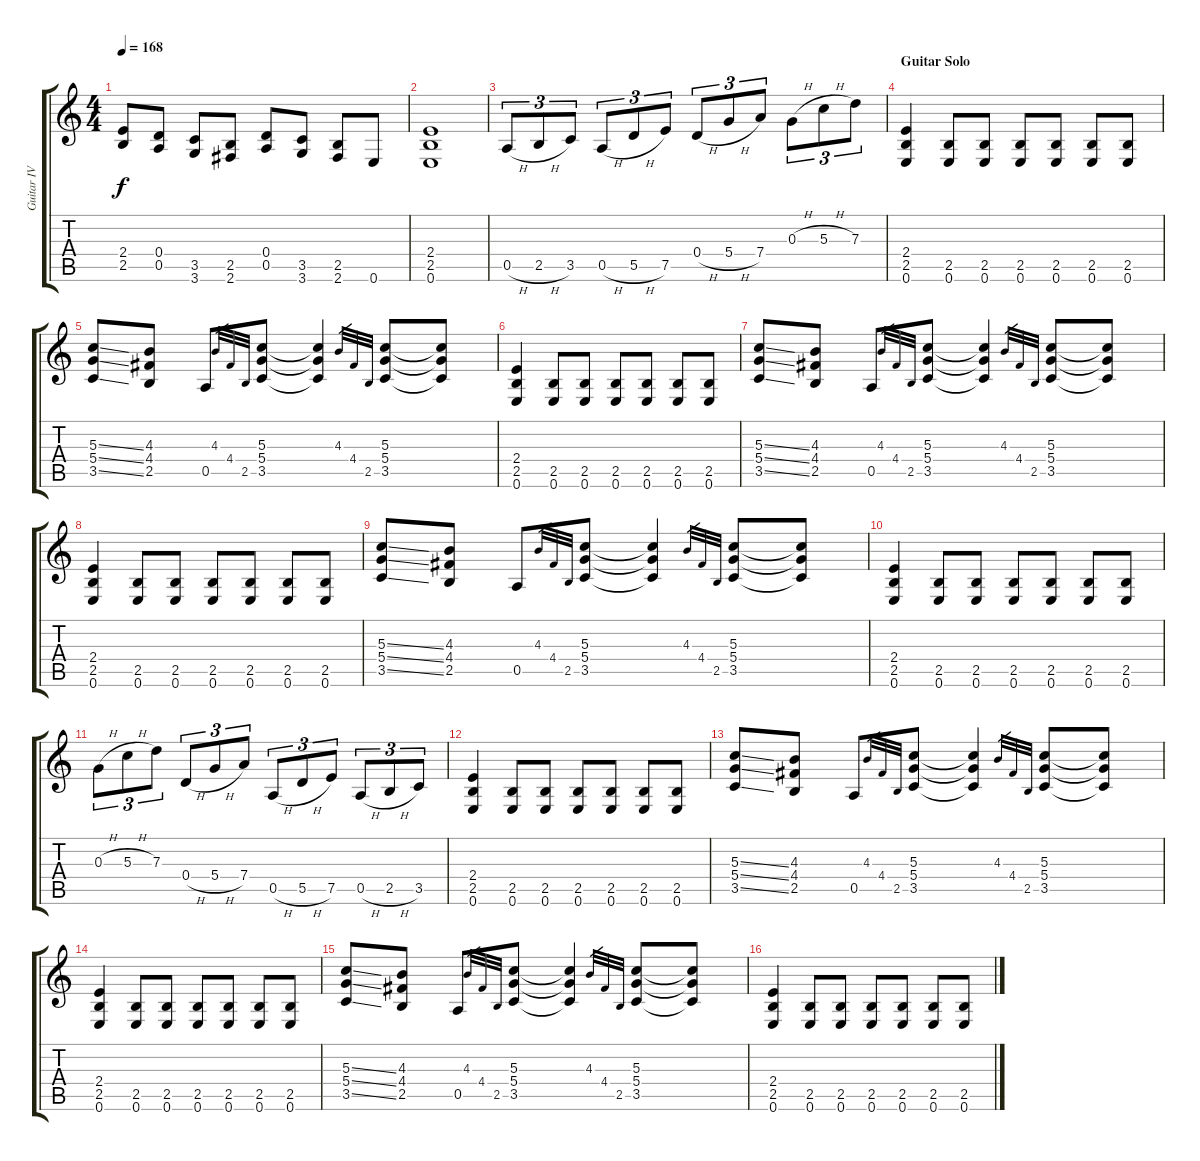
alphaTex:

\track ("Guitar IV Over/Dist" "Guitar IV ") {instrument distortionguitar}
\staff {score tabs}
\tuning (E4 B3 G3 D3 A2 E2) {hide}
\ts (4 4)
\tempo 168
\clef g2
\ks c
(2.4 2.5).8{dy f} (0.4 0.5).8 (3.5 3.6).8 (2.5 2.6).8 (0.4 0.5).8 (3.5 3.6).8 (2.5 2.6).8 0.6.8 |
(2.4 2.5 0.6).1 |
0.5{h}.8{tu (3 2)} 2.5{h}.8{tu (3 2)} 3.5.8{tu (3 2)} 0.5{h}.8{tu (3 2)} 5.5{h}.8{tu (3 2)} 7.5.8{tu (3 2)} 0.4{h}.8{tu (3 2)} 5.4{h}.8{tu (3 2)} 7.4.8{tu (3 2)} 0.3{h}.8{tu (3 2)} 5.3{h}.8{tu (3 2)} 7.3.8{tu (3 2)} |
\section ("" "Guitar Solo")
(2.4 2.5 0.6).4 (2.5 0.6).8 (2.5 0.6).8 (2.5 0.6).8 (2.5 0.6).8 (2.5 0.6).8 (2.5 0.6).8 |
(5.3{ss} 5.4{ss} 3.5{ss}).8 (4.3 4.4 2.5).8 0.5.8 4.3.32{gr} 4.4.32{gr} 2.5.32{gr} (5.3 5.4 3.5).8 (5.3{t} 5.4{t} 3.5{t}).4 4.3.32{gr} 4.4.32{gr} 2.5.32{gr} (5.3 5.4 3.5).8 (5.3{t} 5.4{t} 3.5{t}).8 |
(2.4 2.5 0.6).4 (2.5 0.6).8 (2.5 0.6).8 (2.5 0.6).8 (2.5 0.6).8 (2.5 0.6).8 (2.5 0.6).8 |
(5.3{ss} 5.4{ss} 3.5{ss}).8 (4.3 4.4 2.5).8 0.5.8 4.3.32{gr} 4.4.32{gr} 2.5.32{gr} (5.3 5.4 3.5).8 (5.3{t} 5.4{t} 3.5{t}).4 4.3.32{gr} 4.4.32{gr} 2.5.32{gr} (5.3 5.4 3.5).8 (5.3{t} 5.4{t} 3.5{t}).8 |
(2.4 2.5 0.6).4 (2.5 0.6).8 (2.5 0.6).8 (2.5 0.6).8 (2.5 0.6).8 (2.5 0.6).8 (2.5 0.6).8 |
(5.3{ss} 5.4{ss} 3.5{ss}).8 (4.3 4.4 2.5).8 0.5.8 4.3.32{gr} 4.4.32{gr} 2.5.32{gr} (5.3 5.4 3.5).8 (5.3{t} 5.4{t} 3.5{t}).4 4.3.32{gr} 4.4.32{gr} 2.5.32{gr} (5.3 5.4 3.5).8 (5.3{t} 5.4{t} 3.5{t}).8 |
(2.4 2.5 0.6).4 (2.5 0.6).8 (2.5 0.6).8 (2.5 0.6).8 (2.5 0.6).8 (2.5 0.6).8 (2.5 0.6).8 |
0.3{h}.8{tu (3 2)} 5.3{h}.8{tu (3 2)} 7.3.8{tu (3 2)} 0.4{h}.8{tu (3 2)} 5.4{h}.8{tu (3 2)} 7.4.8{tu (3 2)} 0.5{h}.8{tu (3 2)} 5.5{h}.8{tu (3 2)} 7.5.8{tu (3 2)} 0.5{h}.8{tu (3 2)} 2.5{h}.8{tu (3 2)} 3.5.8{tu (3 2)} |
(2.4 2.5 0.6).4 (2.5 0.6).8 (2.5 0.6).8 (2.5 0.6).8 (2.5 0.6).8 (2.5 0.6).8 (2.5 0.6).8 |
(5.3{ss} 5.4{ss} 3.5{ss}).8 (4.3 4.4 2.5).8 0.5.8 4.3.32{gr} 4.4.32{gr} 2.5.32{gr} (5.3 5.4 3.5).8 (5.3{t} 5.4{t} 3.5{t}).4 4.3.32{gr} 4.4.32{gr} 2.5.32{gr} (5.3 5.4 3.5).8 (5.3{t} 5.4{t} 3.5{t}).8 |
(2.4 2.5 0.6).4 (2.5 0.6).8 (2.5 0.6).8 (2.5 0.6).8 (2.5 0.6).8 (2.5 0.6).8 (2.5 0.6).8 |
(5.3{ss} 5.4{ss} 3.5{ss}).8 (4.3 4.4 2.5).8 0.5.8 4.3.32{gr} 4.4.32{gr} 2.5.32{gr} (5.3 5.4 3.5).8 (5.3{t} 5.4{t} 3.5{t}).4 4.3.32{gr} 4.4.32{gr} 2.5.32{gr} (5.3 5.4 3.5).8 (5.3{t} 5.4{t} 3.5{t}).8 |
(2.4 2.5 0.6).4 (2.5 0.6).8 (2.5 0.6).8 (2.5 0.6).8 (2.5 0.6).8 (2.5 0.6).8 (2.5 0.6).8
